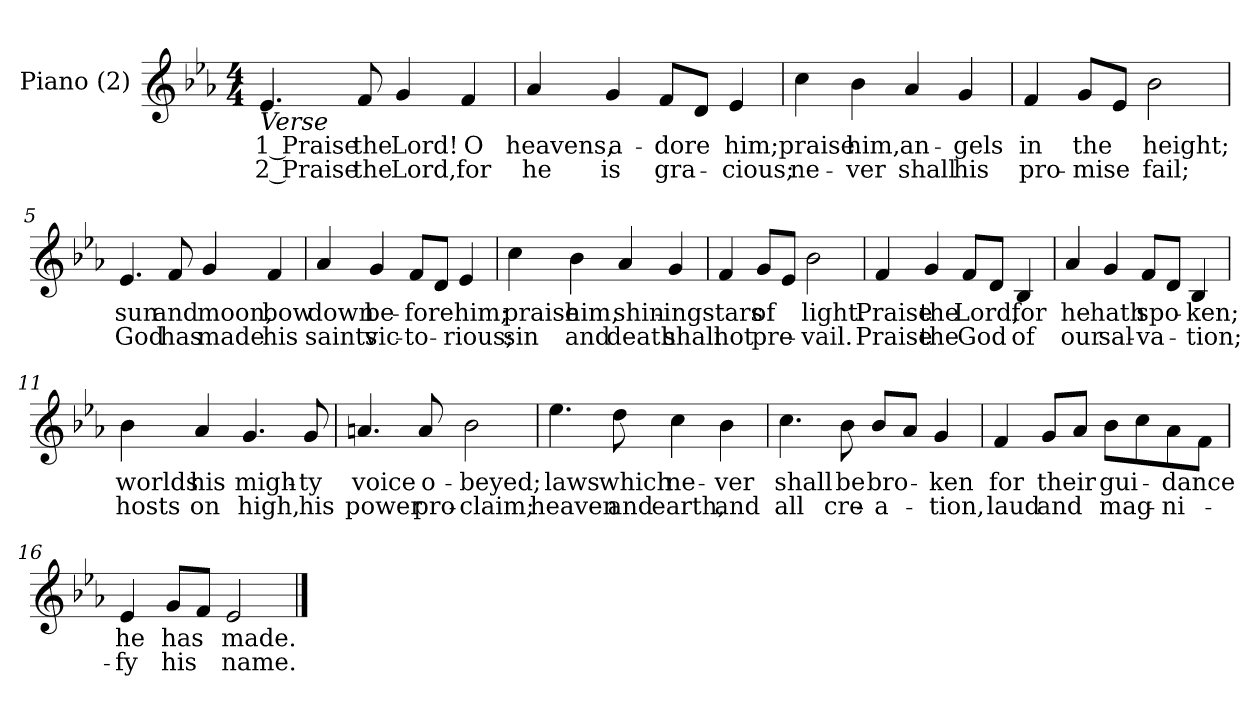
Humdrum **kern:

**kern	**text	**text
*part1	*part1	*part1
*staff1	*staff1	*staff1
*I"Piano (2)	*	*
*I'Pno	*	*
*clefG2	*	*
*k[b-e-a-]	*	*
*M4/4	*	*
=1	=1	=1
!LO:TX:b:i:t=Verse	!	!
!	!LO:LY:b	!LO:LY:b
4.e-/	1 Praise	2 Praise
!	!LO:LY:b	!LO:LY:b
8f/	the	the
!	!LO:LY:b	!LO:LY:b
4g/	Lord!	Lord,
!	!LO:LY:b	!LO:LY:b
4f/	O	for
=2	=2	=2
!	!LO:LY:b	!LO:LY:b
4a-/	heavens,	he
!	!LO:LY:b	!LO:LY:b
4g/	a-	is
!	!LO:LY:b	!LO:LY:b
8f/L	-dore	gra-
8d/J	.	.
!	!LO:LY:b	!LO:LY:b
4e-/	him;	-cious;
!!LO:LB:g=z
=3	=3	=3
!	!LO:LY:b	!LO:LY:b
4cc\	praise	ne-
!	!LO:LY:b	!LO:LY:b
4b-\	him,	-ver
!	!LO:LY:b	!LO:LY:b
4a-/	an-	shall
!	!LO:LY:b	!LO:LY:b
4g/	-gels	his
!!LO:LB:g=z
=4	=4	=4
!	!LO:LY:b	!LO:LY:b
4f/	in	pro-
!	!LO:LY:b	!LO:LY:b
8g/L	the	-mise
8e-/J	.	.
!	!LO:LY:b	!LO:LY:b
2b-\	height;	fail;
=5	=5	=5
!	!LO:LY:b	!LO:LY:b
4.e-/	sun	God
!	!LO:LY:b	!LO:LY:b
8f/	and	has
!	!LO:LY:b	!LO:LY:b
4g/	moon,	made
!	!LO:LY:b	!LO:LY:b
4f/	bow	his
!!LO:LB:g=z
=6	=6	=6
!	!LO:LY:b	!LO:LY:b
4a-/	down	saints
!	!LO:LY:b	!LO:LY:b
4g/	be-	vic-
!	!LO:LY:b	!LO:LY:b
8f/L	-fore	-to-
8d/J	.	.
!	!LO:LY:b	!LO:LY:b
4e-/	him;	-rious;
!!LO:LB:g=z
=7	=7	=7
!	!LO:LY:b	!LO:LY:b
4cc\	praise	sin
!	!LO:LY:b	!LO:LY:b
4b-\	him,	and
!	!LO:LY:b	!LO:LY:b
4a-/	shin-	death
!	!LO:LY:b	!LO:LY:b
4g/	-ing	shall
=8	=8	=8
!	!LO:LY:b	!LO:LY:b
4f/	stars	not
!	!LO:LY:b	!LO:LY:b
8g/L	of	pre-
8e-/J	.	.
!	!LO:LY:b	!LO:LY:b
2b-\	light.	-vail.
=9	=9	=9
!	!LO:LY:b	!LO:LY:b
4f/	Praise	Praise
!	!LO:LY:b	!LO:LY:b
4g/	the	the
!	!LO:LY:b	!LO:LY:b
8f/L	Lord,	God
8d/J	.	.
!	!LO:LY:b	!LO:LY:b
4B-/	for	of
!!LO:LB:g=z
=10	=10	=10
!	!LO:LY:b	!LO:LY:b
4a-/	he	our
!	!LO:LY:b	!LO:LY:b
4g/	hath	sal-
!	!LO:LY:b	!LO:LY:b
8f/L	spo-	-va-
8d/J	.	.
!	!LO:LY:b	!LO:LY:b
4B-/	-ken;	-tion;
=11	=11	=11
!	!LO:LY:b	!LO:LY:b
4b-\	worlds	hosts
!	!LO:LY:b	!LO:LY:b
4a-/	his	on
!	!LO:LY:b	!LO:LY:b
4.g/	migh-	high,
!	!LO:LY:b	!LO:LY:b
8g/	-ty	his
=12	=12	=12
!	!LO:LY:b	!LO:LY:b
4.an/	voice	power
!	!LO:LY:b	!LO:LY:b
8a/	o-	pro-
!	!LO:LY:b	!LO:LY:b
2b-\	-beyed;	-claim;
!!LO:LB:g=z
=13	=13	=13
!	!LO:LY:b	!LO:LY:b
4.ee-\	laws	heaven
!	!LO:LY:b	!LO:LY:b
8dd\	which	and
!	!LO:LY:b	!LO:LY:b
4cc\	ne-	earth,
!	!LO:LY:b	!LO:LY:b
4b-\	-ver	and
=14	=14	=14
!	!LO:LY:b	!LO:LY:b
4.cc\	shall	all
!	!LO:LY:b	!LO:LY:b
8b-\	be	cre-
!	!LO:LY:b	!LO:LY:b
8b-/L	bro-	-a-
8a-/J	.	.
!	!LO:LY:b	!LO:LY:b
4g/	-ken	-tion,
!!LO:LB:g=z
=15	=15	=15
!	!LO:LY:b	!LO:LY:b
4f/	for	laud
!	!LO:LY:b	!LO:LY:b
8g/L	their	and
8a-/J	.	.
!	!LO:LY:b	!LO:LY:b
8b-\L	gui-	mag-
8cc\	.	.
!	!LO:LY:b	!LO:LY:b
8a-\	-dance	-ni-
8f\J	.	.
=16	=16	=16
!	!LO:LY:b	!LO:LY:b
4e-/	he	-fy
!	!LO:LY:b	!LO:LY:b
8g/L	has	his
8f/J	.	.
!	!LO:LY:b	!LO:LY:b
2e-/	made.	name.
==	==	==
*-	*-	*-
